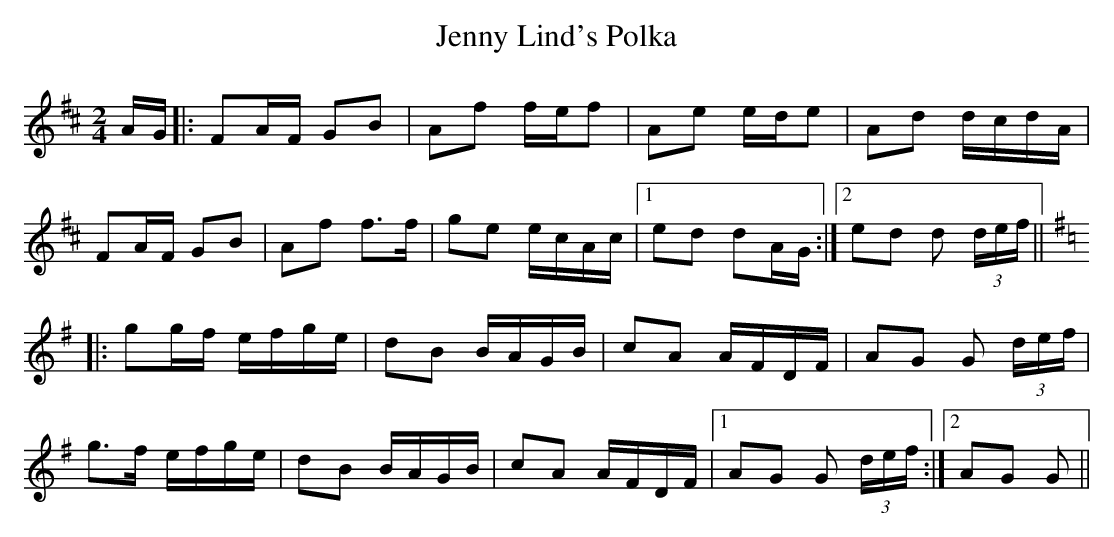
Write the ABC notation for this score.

X:1
T:Jenny Lind's Polka
M:2/4
L:1/8
K:D
A/G/|:FA/F/ GB|Af f/e/f|Ae e/d/e|Ad d/c/d/A/|
FA/F/ GB|Af f>f|ge e/c/A/c/|1 ed dA/G/:|2 ed d (3d/e/f/||
K:G
|:gg/f/ e/f/g/e/|dB B/A/G/B/|cA A/F/D/F/|AG G (3d/e/f/|
g>f e/f/g/e/|dB B/A/G/B/|cA A/F/D/F/|1 AG G (3d/e/f/:|2 AG G||
